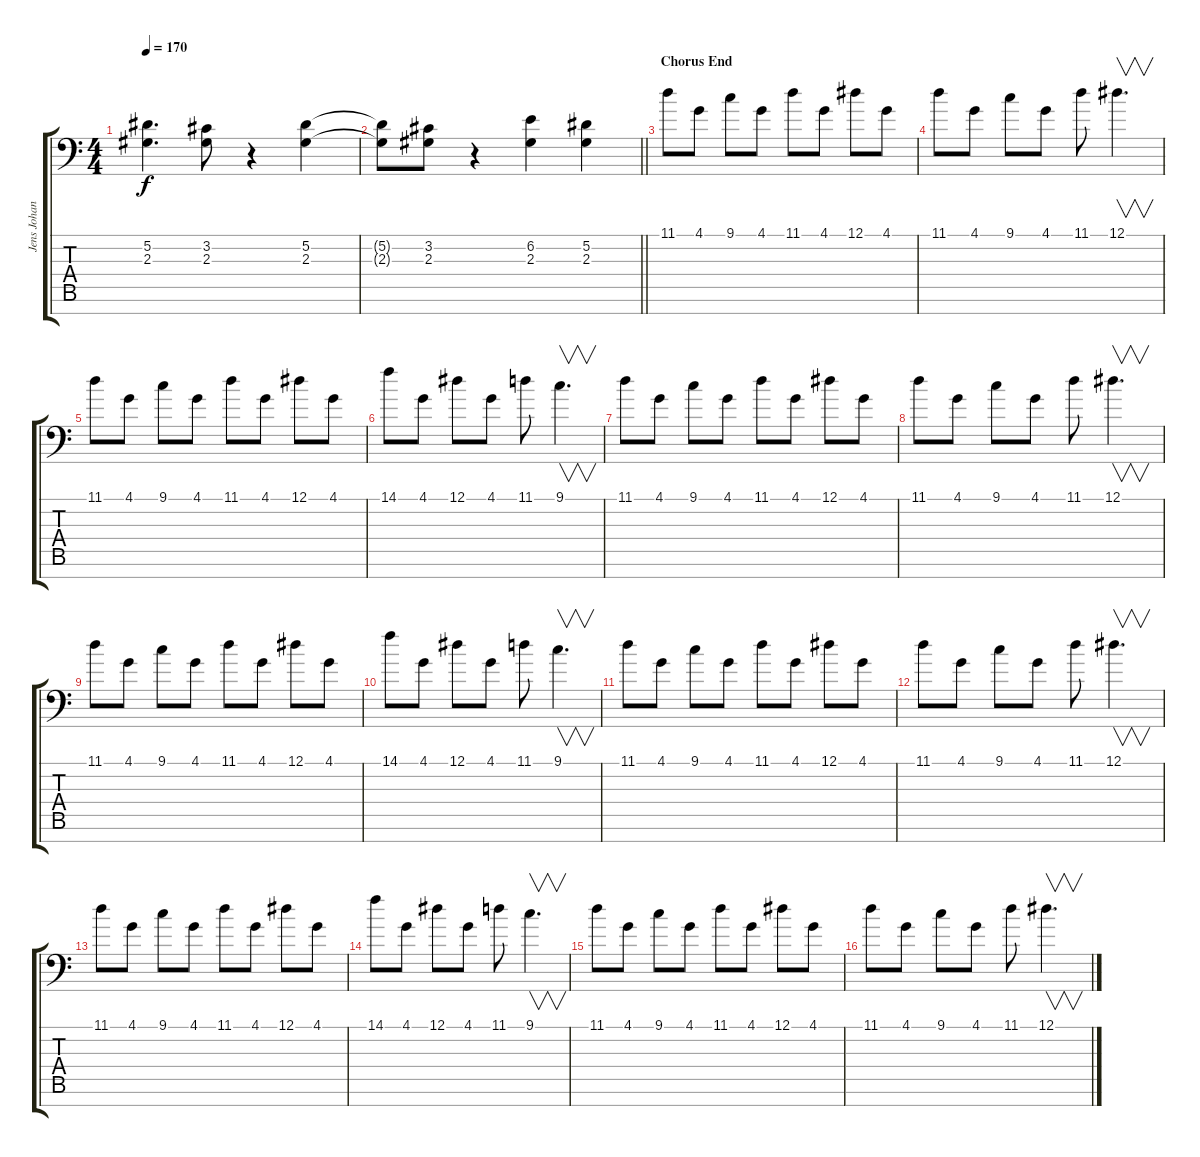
\track ("Jens Johansson" "Jens Johan") {instrument harpsichord}
\staff {score tabs}
\tuning (Eb4 Bb3 Gb3 Db3 Ab2 Eb2 Bb1) {hide}
\ts (4 4)
\tempo 170
\clef f4
\ks c
(5.2 2.3).4{d dy f} (3.2 2.3).8 r.4 (5.2 2.3).4 |
\barLineRight lightlight
(5.2{t} 2.3{t}).8 (3.2 2.3).8 r.4 (6.2 2.3).4 (5.2 2.3).4 |
\section ("" "Chorus End")
11.1.8{instrument lead2sawtooth} 4.1.8 9.1.8 4.1.8 11.1.8 4.1.8 12.1.8 4.1.8 |
11.1.8 4.1.8 9.1.8 4.1.8 11.1.8 12.1.4{v d} |
11.1.8 4.1.8 9.1.8 4.1.8 11.1.8 4.1.8 12.1.8 4.1.8 |
14.1.8 4.1.8 12.1.8 4.1.8 11.1.8 9.1.4{v d} |
11.1.8 4.1.8 9.1.8 4.1.8 11.1.8 4.1.8 12.1.8 4.1.8 |
11.1.8 4.1.8 9.1.8 4.1.8 11.1.8 12.1.4{v d} |
11.1.8 4.1.8 9.1.8 4.1.8 11.1.8 4.1.8 12.1.8 4.1.8 |
14.1.8 4.1.8 12.1.8 4.1.8 11.1.8 9.1.4{v d} |
11.1.8 4.1.8 9.1.8 4.1.8 11.1.8 4.1.8 12.1.8 4.1.8 |
11.1.8 4.1.8 9.1.8 4.1.8 11.1.8 12.1.4{v d} |
11.1.8 4.1.8 9.1.8 4.1.8 11.1.8 4.1.8 12.1.8 4.1.8 |
14.1.8 4.1.8 12.1.8 4.1.8 11.1.8 9.1.4{v d} |
11.1.8 4.1.8 9.1.8 4.1.8 11.1.8 4.1.8 12.1.8 4.1.8 |
11.1.8 4.1.8 9.1.8 4.1.8 11.1.8 12.1.4{v d}
